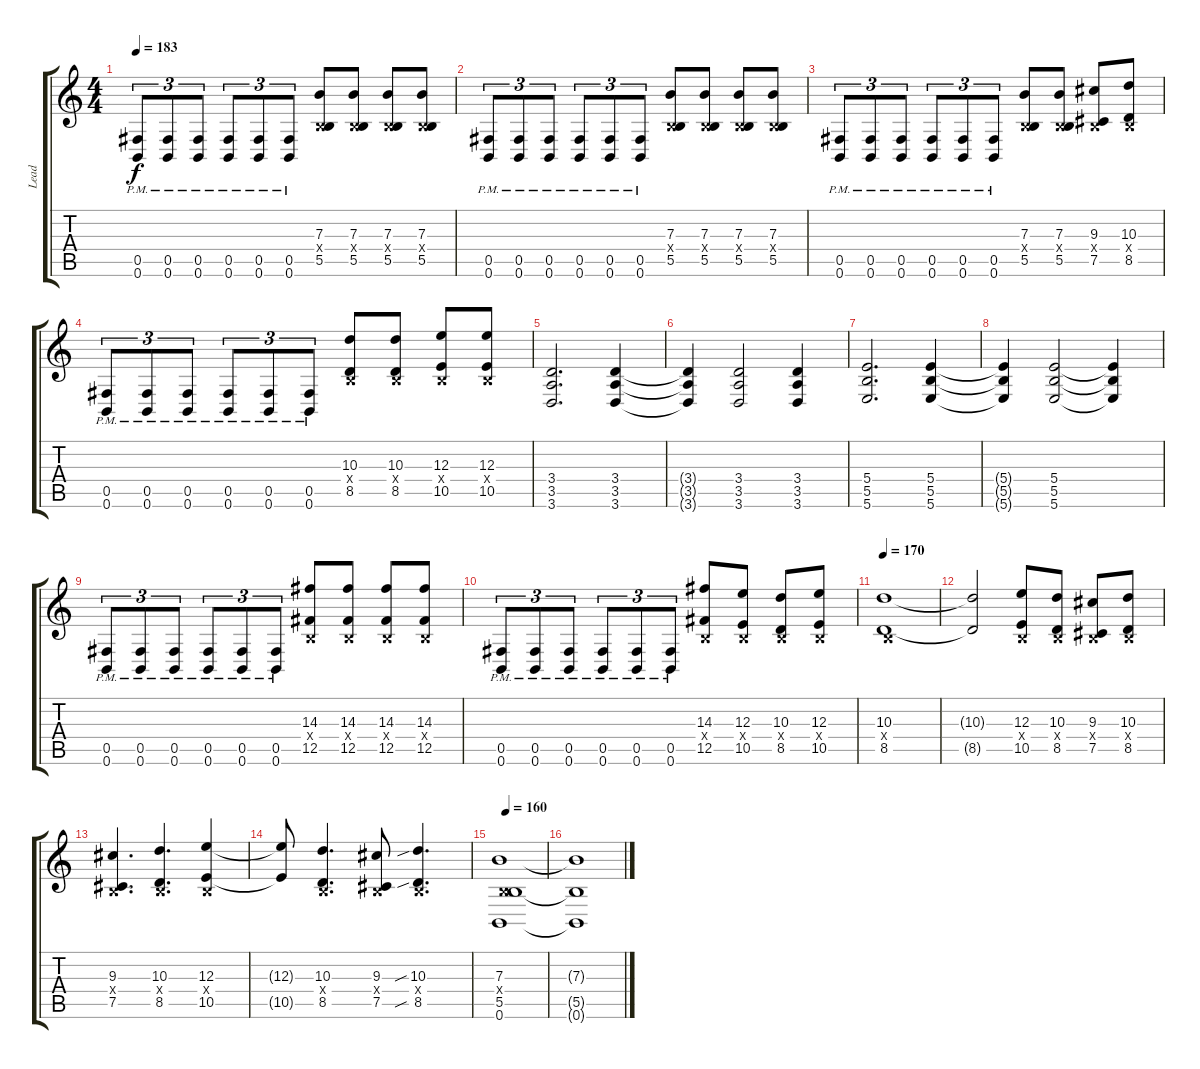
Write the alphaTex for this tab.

\track ("Lead" "Lead") {instrument overdrivenguitar}
\staff {score tabs}
\tuning (Db4 Ab3 E3 B2 Gb2 B1) {hide}
\ts (4 4)
\tempo 183
\clef g2
\ks c
(0.5{pm} 0.6{pm}).8{tu (3 2) dy f} (0.5{pm} 0.6{pm}).8{tu (3 2)} (0.5{pm} 0.6{pm}).8{tu (3 2)} (0.5{pm} 0.6{pm}).8{tu (3 2)} (0.5{pm} 0.6{pm}).8{tu (3 2)} (0.5{pm} 0.6{pm}).8{tu (3 2)} (7.3 0.4{x} 5.5).8 (7.3 0.4{x} 5.5).8 (7.3 0.4{x} 5.5).8 (7.3 0.4{x} 5.5).8 |
(0.5{pm} 0.6{pm}).8{tu (3 2)} (0.5{pm} 0.6{pm}).8{tu (3 2)} (0.5{pm} 0.6{pm}).8{tu (3 2)} (0.5{pm} 0.6{pm}).8{tu (3 2)} (0.5{pm} 0.6{pm}).8{tu (3 2)} (0.5{pm} 0.6{pm}).8{tu (3 2)} (7.3 0.4{x} 5.5).8 (7.3 0.4{x} 5.5).8 (7.3 0.4{x} 5.5).8 (7.3 0.4{x} 5.5).8 |
(0.5{pm} 0.6{pm}).8{tu (3 2)} (0.5{pm} 0.6{pm}).8{tu (3 2)} (0.5{pm} 0.6{pm}).8{tu (3 2)} (0.5{pm} 0.6{pm}).8{tu (3 2)} (0.5{pm} 0.6{pm}).8{tu (3 2)} (0.5{pm} 0.6{pm}).8{tu (3 2)} (7.3 0.4{x} 5.5).8 (7.3 0.4{x} 5.5).8 (9.3 0.4{x} 7.5).8 (10.3 0.4{x} 8.5).8 |
(0.5{pm} 0.6{pm}).8{tu (3 2)} (0.5{pm} 0.6{pm}).8{tu (3 2)} (0.5{pm} 0.6{pm}).8{tu (3 2)} (0.5{pm} 0.6{pm}).8{tu (3 2)} (0.5{pm} 0.6{pm}).8{tu (3 2)} (0.5{pm} 0.6{pm}).8{tu (3 2)} (10.3 0.4{x} 8.5).8 (10.3 0.4{x} 8.5).8 (12.3 0.4{x} 10.5).8 (12.3 0.4{x} 10.5).8 |
(3.4 3.5 3.6).2{d} (3.4 3.5 3.6).4 |
(3.4{t} 3.5{t} 3.6{t}).4 (3.4 3.5 3.6).2 (3.4 3.5 3.6).4 |
(5.4 5.5 5.6).2{d} (5.4 5.5 5.6).4 |
(5.4{t} 5.5{t} 5.6{t}).4 (5.4 5.5 5.6).2 (5.4{t} 5.5{t} 5.6{t}).4 |
(0.5{pm} 0.6{pm}).8{tu (3 2)} (0.5{pm} 0.6{pm}).8{tu (3 2)} (0.5{pm} 0.6{pm}).8{tu (3 2)} (0.5{pm} 0.6{pm}).8{tu (3 2)} (0.5{pm} 0.6{pm}).8{tu (3 2)} (0.5{pm} 0.6{pm}).8{tu (3 2)} (14.3 0.4{x} 12.5).8 (14.3 0.4{x} 12.5).8 (14.3 0.4{x} 12.5).8 (14.3 0.4{x} 12.5).8 |
(0.5{pm} 0.6{pm}).8{tu (3 2)} (0.5{pm} 0.6{pm}).8{tu (3 2)} (0.5{pm} 0.6{pm}).8{tu (3 2)} (0.5{pm} 0.6{pm}).8{tu (3 2)} (0.5{pm} 0.6{pm}).8{tu (3 2)} (0.5{pm} 0.6{pm}).8{tu (3 2)} (14.3 0.4{x} 12.5).8 (12.3 0.4{x} 10.5).8 (10.3 0.4{x} 8.5).8 (12.3 0.4{x} 10.5).8 |
\tempo 170
(10.3 0.4{x} 8.5).1 |
(10.3{t} 8.5{t}).2 (12.3 0.4{x} 10.5).8 (10.3 0.4{x} 8.5).8 (9.3 0.4{x} 7.5).8 (10.3 0.4{x} 8.5).8 |
(9.3 0.4{x} 7.5).4{d} (10.3 0.4{x} 8.5).4{d} (12.3 0.4{x} 10.5).4 |
(12.3{t} 10.5{t}).8 (10.3 0.4{x} 8.5).4{d} (9.3 0.4{x} 7.5).8 (10.3{sib} 0.4{x} 8.5{sib}).4{d} |
\tempo 160
(7.3 0.4{x} 5.5 0.6).1 |
(7.3{t} 5.5{t} 0.6{t}).1
